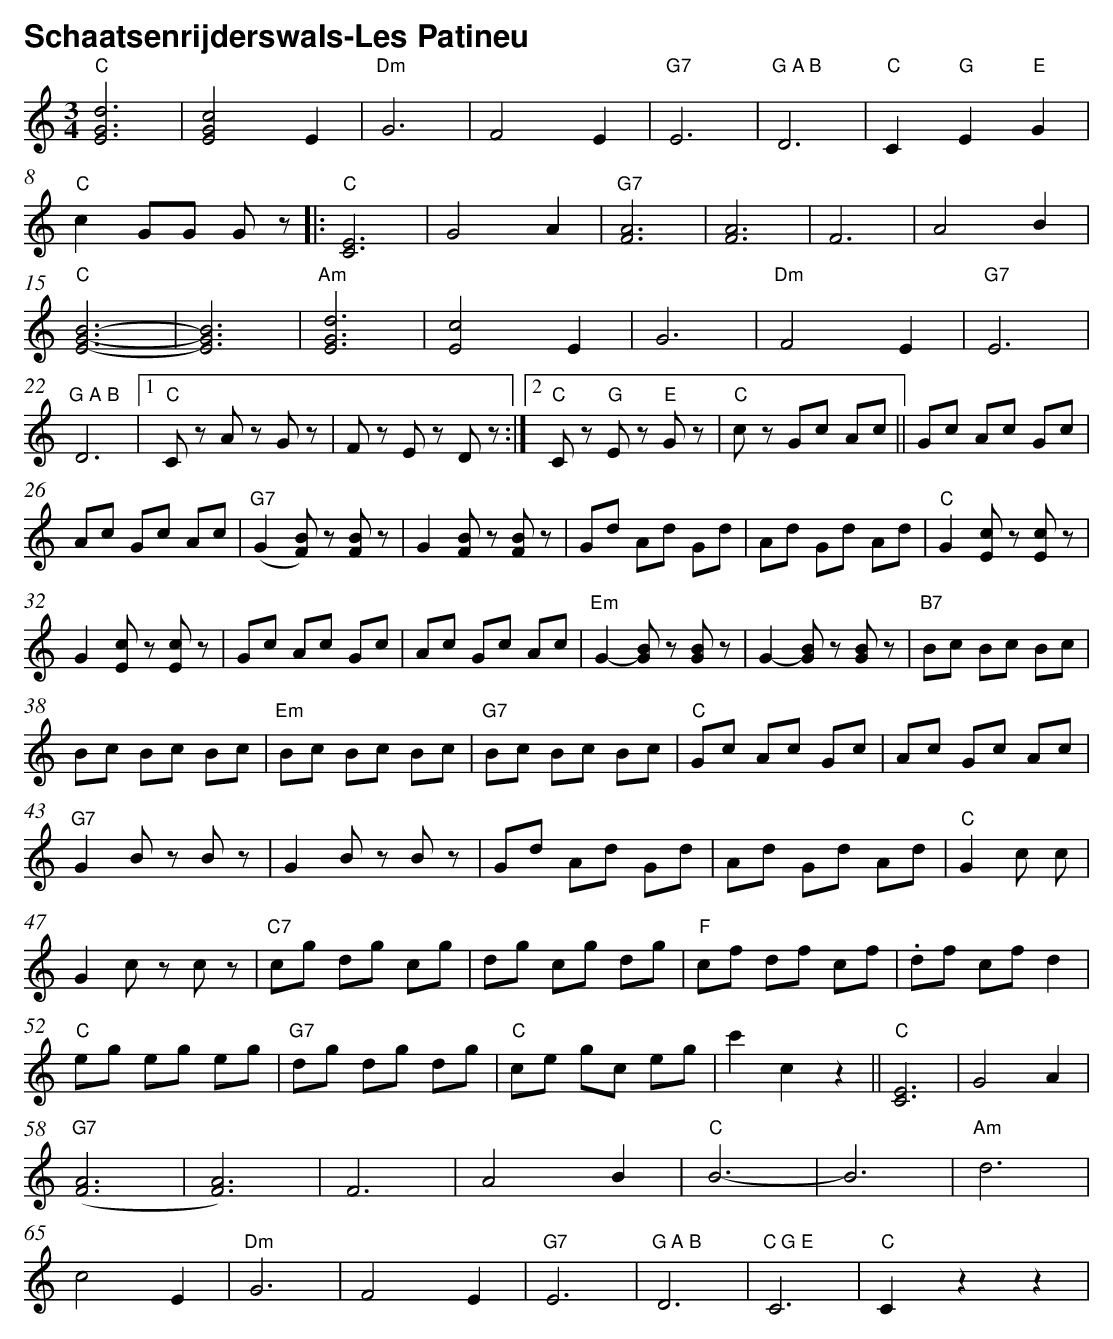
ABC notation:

X:1
T:Schaatsenrijderswals-Les Patineu
%%score 1 2
L:1/4
M:3/4
U:t=tenuto
K:C
V:1 treble
V:2 bass
V:1
"C" [dGE]3 | [EGc]2 E |"Dm" G3 | F2 E |"G7" E3 | "G A B" D3 |"C" C "G"E "E"G |$
"C" c G/G/ G/ z/ |: "C" [CE]3 | G2 A |"G7" [AF]3 | [AF]3 | F3 | A2 B |$
"C" [BGE]3- | [BGE]3 |"Am"  [dGE]3 | [cE]2 E | G3 |"Dm"  F2 E |"G7" E3 |$
"G A B" D3 |[1 "C"  C/ z/ A/ z/ G/ z/ | F/ z/ E/ z/ D/ z/ :|[2 "C" C/ z/"G" E/ z/ "E" G/ z/ |"C" c/ z/ G/c/ A/c/  || G/c/ A/c/ G/c/ |$
A/c/ G/c/ A/c/ |"G7" (G [BF]/) z/ [BF]/ z/ | G [BF]/ z/ [BF]/ z/ | G/d/ A/d/ G/d/ | A/d/ G/d/ A/d/ |"C" G [cE]/ z/ [cE]/ z/ |$
G [cE]/ z/ [cE]/ z/ | G/c/ A/c/ G/c/ | A/c/ G/c/ A/c/ |"Em" G- [BG]/ z/ [BG]/ z/ | G-[BG]/ z/ [BG]/ z/ | "B7" B/c/ B/c/ B/c/ |$
B/c/ B/c/ B/c/ |"Em" B/c/ B/c/ B/c/ | "G7" B/c/ B/c/ B/c/ |"C" G/c/ A/c/ G/c/ | A/c/ G/c/ A/c/ |$
"G7" G B/z/ B/z/| G B/z/ B/z/ | G/d/ A/d/ G/d/ | A/d/ G/d/ A/d/ |"C" G c/ c/ |$
G c/ z/ c/z/  |"C7" c/g/ d/g/ c/g/ | d/g/ c/g/ d/g/ |"F" c/f/ d/f/ c/f/ | .d/f/ c/f/ d |$
"C" e/g/ e/g/ e/g/ |"G7"  d/g/ d/g/ d/g/ |"C"  c/e/ g/c/ e/g/ | c' c z ||"C" [CE]3 | G2 A |$
"G7" ([AF]3 | [AF]3) | F3 | A2 B |"C" B3- |  B3 |"Am"  d3 |$
c2 E |"Dm"  G3 | F2 E |"G7"  E3 |"G A B" D3 |"C G E"  C3 |"C" C z z |
